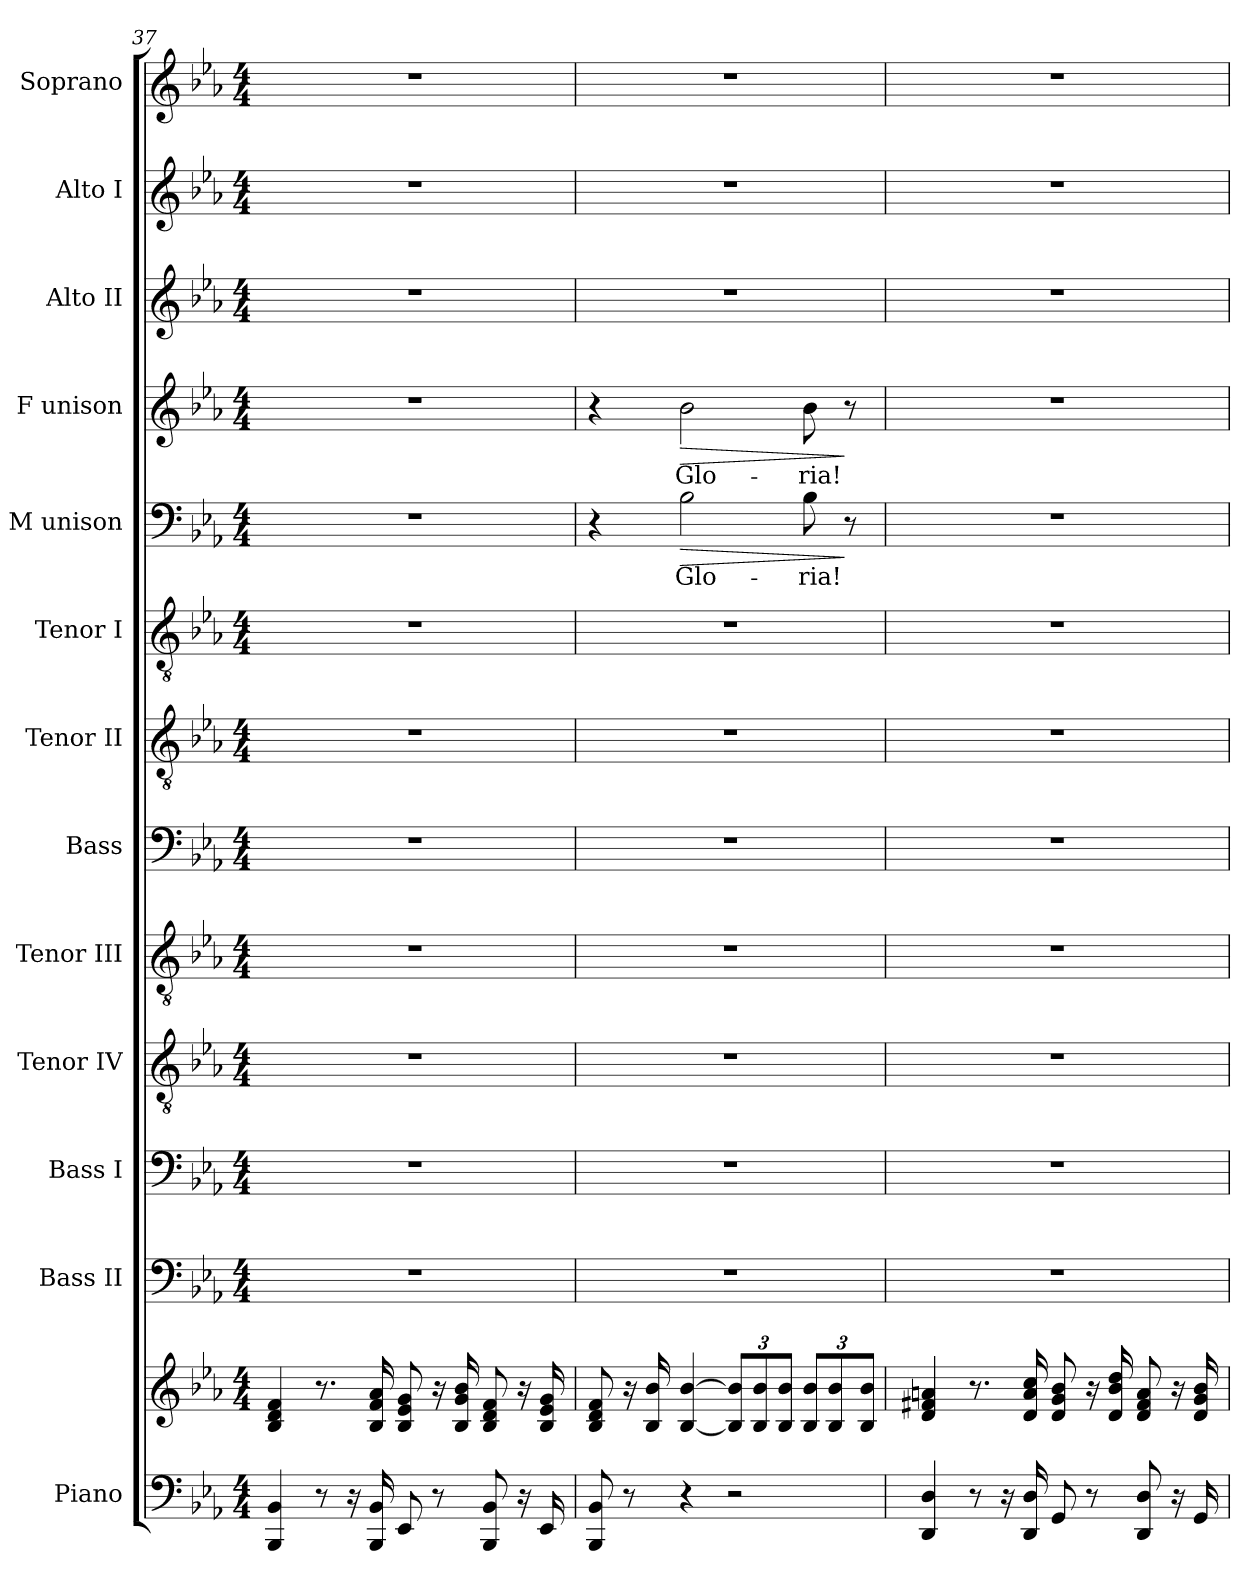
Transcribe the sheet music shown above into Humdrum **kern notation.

**kern	**kern	**kern	**kern	**kern	**kern	**kern	**kern	**kern	**kern	**text	**dynam	**kern	**text	**dynam	**kern	**kern	**kern
*part13	*part13	*part12	*part11	*part10	*part9	*part8	*part7	*part6	*part5	*part5	*part5	*part4	*part4	*part4	*part3	*part2	*part1
*staff14	*staff13	*staff12	*staff11	*staff10	*staff9	*staff8	*staff7	*staff6	*staff5	*staff5	*staff5	*staff4	*staff4	*staff4	*staff3	*staff2	*staff1
*I"Piano	*	*I"Bass II	*I"Bass I	*I"Tenor IV	*I"Tenor III	*I"Bass	*I"Tenor II	*I"Tenor I	*I"M unison	*	*	*I"F unison	*	*	*I"Alto II	*I"Alto I	*I"Soprano
*I'Pno.	*	*I'B.II	*I'B.I	*I'T.IV	*I'T.III	*I'B.	*I'T.II	*I'T.I	*I'M.u.	*	*	*I'F.u.	*	*	*I'A.II	*I'A.I	*I'S.
*clefF4	*clefG2	*clefF4	*clefF4	*clefGv2	*clefGv2	*clefF4	*clefGv2	*clefGv2	*clefF4	*	*	*clefG2	*	*	*clefG2	*clefG2	*clefG2
*k[b-e-a-]	*k[b-e-a-]	*k[b-e-a-]	*k[b-e-a-]	*k[b-e-a-]	*k[b-e-a-]	*k[b-e-a-]	*k[b-e-a-]	*k[b-e-a-]	*k[b-e-a-]	*	*	*k[b-e-a-]	*	*	*k[b-e-a-]	*k[b-e-a-]	*k[b-e-a-]
*M4/4	*M4/4	*M4/4	*M4/4	*M4/4	*M4/4	*M4/4	*M4/4	*M4/4	*M4/4	*	*	*M4/4	*	*	*M4/4	*M4/4	*M4/4
=37	=37	=37	=37	=37	=37	=37	=37	=37	=37	=37	=37	=37	=37	=37	=37	=37	=37
4BBB-/ 4BB-/	4B-/ 4d/ 4f/	1r	1r	1r	1r	1r	1r	1r	1r	.	.	1r	.	.	1r	1r	1r
8r	8.r	.	.	.	.	.	.	.	.	.	.	.	.	.	.	.	.
16r	.	.	.	.	.	.	.	.	.	.	.	.	.	.	.	.	.
16BBB-/ 16BB-/	16B-/ 16f/ 16a-/	.	.	.	.	.	.	.	.	.	.	.	.	.	.	.	.
8EE-/	8B-/ 8e-/ 8g/	.	.	.	.	.	.	.	.	.	.	.	.	.	.	.	.
8r	16r	.	.	.	.	.	.	.	.	.	.	.	.	.	.	.	.
.	16B-/ 16g/ 16b-/	.	.	.	.	.	.	.	.	.	.	.	.	.	.	.	.
8BBB-/ 8BB-/	8B-/ 8d/ 8f/	.	.	.	.	.	.	.	.	.	.	.	.	.	.	.	.
16r	16r	.	.	.	.	.	.	.	.	.	.	.	.	.	.	.	.
16EE-/	16B-/ 16e-/ 16g/	.	.	.	.	.	.	.	.	.	.	.	.	.	.	.	.
=38	=38	=38	=38	=38	=38	=38	=38	=38	=38	=38	=38	=38	=38	=38	=38	=38	=38
8BBB-/ 8BB-/	8B-/ 8d/ 8f/	1r	1r	1r	1r	1r	1r	1r	4r	.	.	4r	.	.	1r	1r	1r
8r	16r	.	.	.	.	.	.	.	.	.	.	.	.	.	.	.	.
.	16B-/ 16b-/	.	.	.	.	.	.	.	.	.	.	.	.	.	.	.	.
!	!	!	!	!	!	!	!	!	!	!LO:LY:b	!LO:HP:b	!	!LO:LY:b	!LO:HP:b	!	!	!
4r	[4B-/ [4b-/	.	.	.	.	.	.	.	2B-\	Glo-	>	2b-\	Glo-	>	.	.	.
*	*Xbrackettup	*	*	*	*	*	*	*	*	*	*	*	*	*	*	*	*
2r	12B-/] 12b-/]L	.	.	.	.	.	.	.	.	.	.	.	.	.	.	.	.
.	12B-/ 12b-/	.	.	.	.	.	.	.	.	.	.	.	.	.	.	.	.
.	12B-/ 12b-/J	.	.	.	.	.	.	.	.	.	.	.	.	.	.	.	.
!	!	!	!	!	!	!	!	!	!	!LO:LY:b	!	!	!LO:LY:b	!	!	!	!
.	12B-/ 12b-/L	.	.	.	.	.	.	.	8B-\	-ria!	.	8b-\	-ria!	.	.	.	.
.	12B-/ 12b-/	.	.	.	.	.	.	.	.	.	.	.	.	.	.	.	.
.	.	.	.	.	.	.	.	.	8r	.	]	8r	.	]	.	.	.
.	12B-/ 12b-/J	.	.	.	.	.	.	.	.	.	.	.	.	.	.	.	.
!!LO:LB:g=z
=39	=39	=39	=39	=39	=39	=39	=39	=39	=39	=39	=39	=39	=39	=39	=39	=39	=39
4DD/ 4D/	4d/ 4f#X/ 4an/	1r	1r	1r	1r	1r	1r	1r	1r	.	.	1r	.	.	1r	1r	1r
8r	8.r	.	.	.	.	.	.	.	.	.	.	.	.	.	.	.	.
16r	.	.	.	.	.	.	.	.	.	.	.	.	.	.	.	.	.
16DD/ 16D/	16d/ 16a/ 16cc/	.	.	.	.	.	.	.	.	.	.	.	.	.	.	.	.
8GG/	8d/ 8g/ 8b-/	.	.	.	.	.	.	.	.	.	.	.	.	.	.	.	.
8r	16r	.	.	.	.	.	.	.	.	.	.	.	.	.	.	.	.
.	16d/ 16b-/ 16dd/	.	.	.	.	.	.	.	.	.	.	.	.	.	.	.	.
8DD/ 8D/	8d/ 8f#/ 8a/	.	.	.	.	.	.	.	.	.	.	.	.	.	.	.	.
16r	16r	.	.	.	.	.	.	.	.	.	.	.	.	.	.	.	.
16GG/	16d/ 16g/ 16b-/	.	.	.	.	.	.	.	.	.	.	.	.	.	.	.	.
=	=	=	=	=	=	=	=	=	=	=	=	=	=	=	=	=	=
*-	*-	*-	*-	*-	*-	*-	*-	*-	*-	*-	*-	*-	*-	*-	*-	*-	*-
